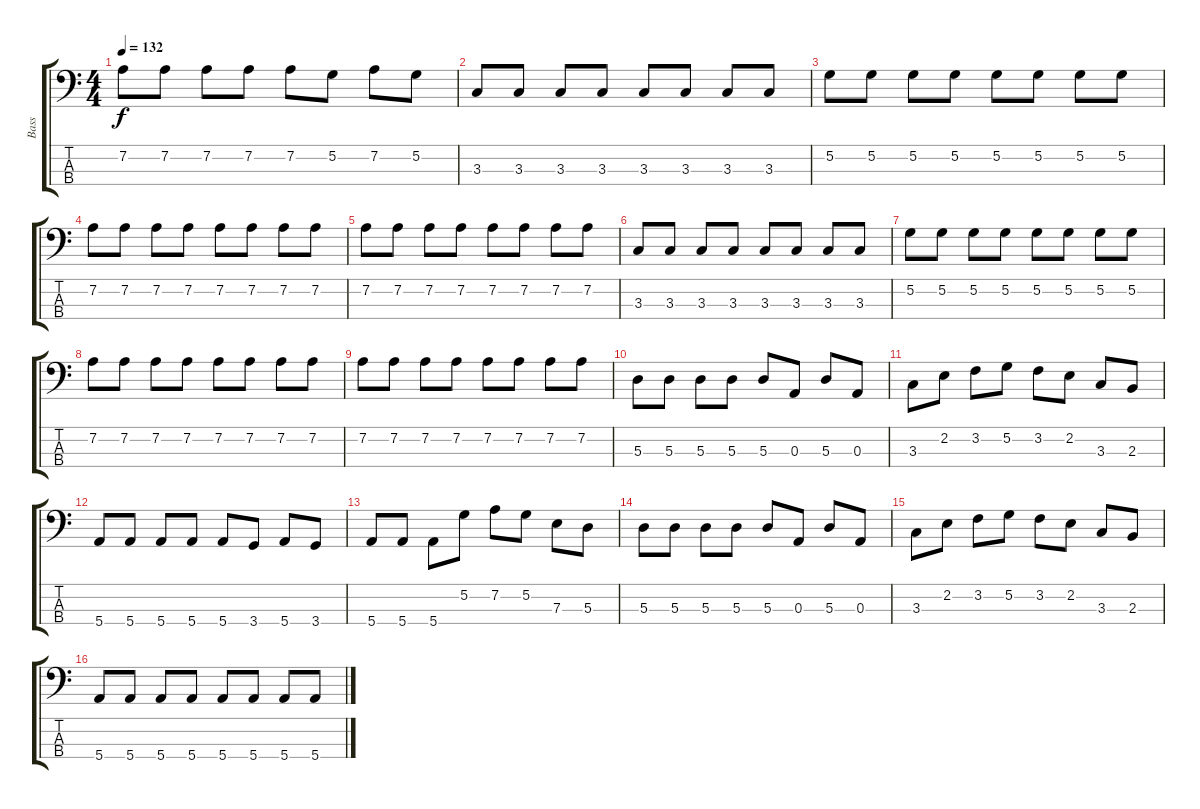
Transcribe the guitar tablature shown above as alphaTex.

\track ("Bass" "Bass") {instrument electricbassfinger}
\staff {score tabs}
\tuning (G2 D2 A1 E1) {hide}
\ts (4 4)
\tempo 132
\clef f4
\ks c
7.2.8{dy f} 7.2.8 7.2.8 7.2.8 7.2.8 5.2.8 7.2.8 5.2.8 |
3.3.8 3.3.8 3.3.8 3.3.8 3.3.8 3.3.8 3.3.8 3.3.8 |
5.2.8 5.2.8 5.2.8 5.2.8 5.2.8 5.2.8 5.2.8 5.2.8 |
7.2.8 7.2.8 7.2.8 7.2.8 7.2.8 7.2.8 7.2.8 7.2.8 |
7.2.8 7.2.8 7.2.8 7.2.8 7.2.8 7.2.8 7.2.8 7.2.8 |
3.3.8 3.3.8 3.3.8 3.3.8 3.3.8 3.3.8 3.3.8 3.3.8 |
5.2.8 5.2.8 5.2.8 5.2.8 5.2.8 5.2.8 5.2.8 5.2.8 |
7.2.8 7.2.8 7.2.8 7.2.8 7.2.8 7.2.8 7.2.8 7.2.8 |
7.2.8 7.2.8 7.2.8 7.2.8 7.2.8 7.2.8 7.2.8 7.2.8 |
5.3.8 5.3.8 5.3.8 5.3.8 5.3.8 0.3.8 5.3.8 0.3.8 |
3.3.8 2.2.8 3.2.8 5.2.8 3.2.8 2.2.8 3.3.8 2.3.8 |
5.4.8 5.4.8 5.4.8 5.4.8 5.4.8 3.4.8 5.4.8 3.4.8 |
5.4.8 5.4.8 5.4.8 5.2.8 7.2.8 5.2.8 7.3.8 5.3.8 |
5.3.8 5.3.8 5.3.8 5.3.8 5.3.8 0.3.8 5.3.8 0.3.8 |
3.3.8 2.2.8 3.2.8 5.2.8 3.2.8 2.2.8 3.3.8 2.3.8 |
5.4.8 5.4.8 5.4.8 5.4.8 5.4.8 5.4.8 5.4.8 5.4.8
